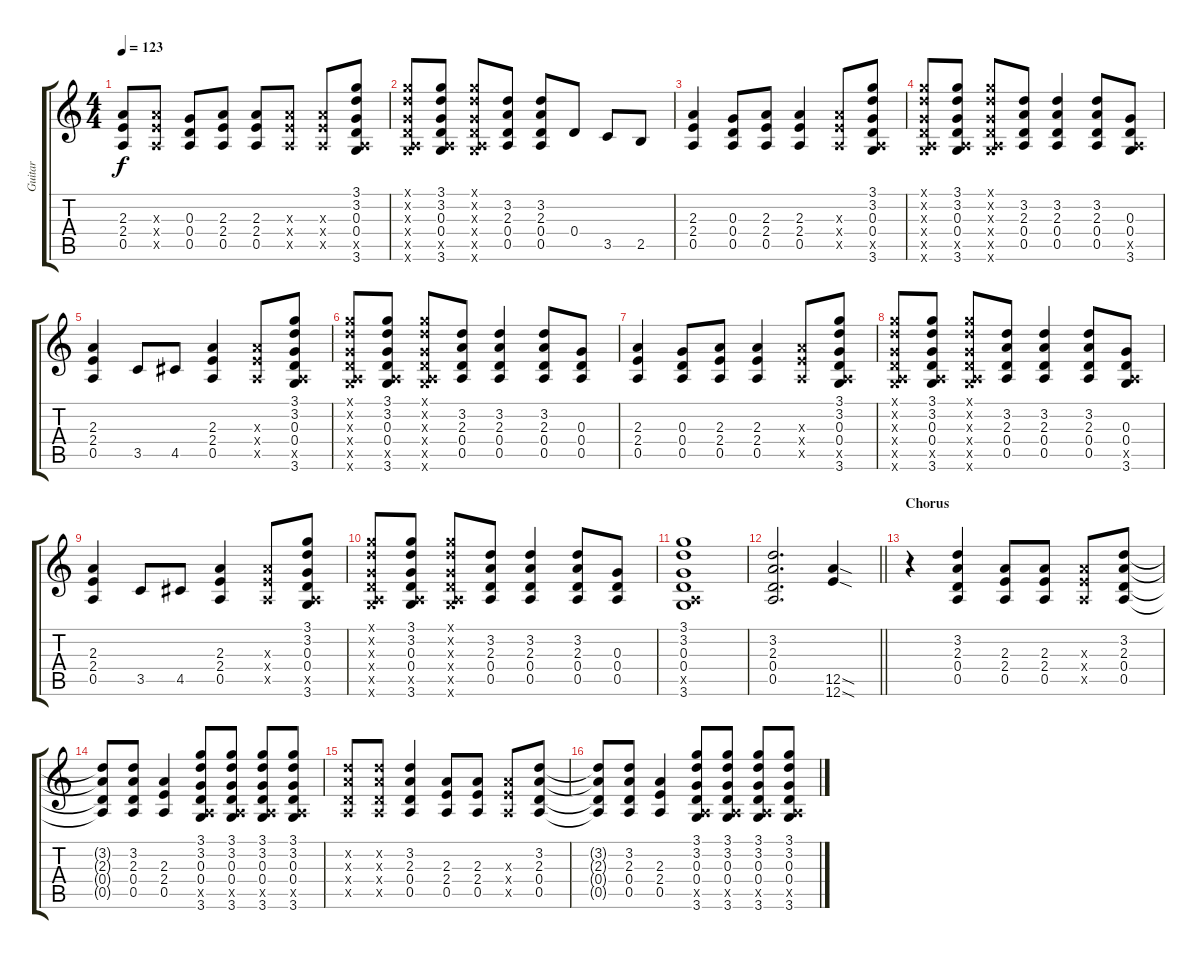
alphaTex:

\track ("Guitar" "Guitar") {instrument distortionguitar}
\staff {score tabs}
\tuning (E4 B3 G3 D3 A2 E2) {hide}
\ts (4 4)
\tempo 123
\clef g2
\ks c
(2.3 2.4 0.5).8{dy f} (2.3{x} 2.4{x} 0.5{x}).8 (0.3 0.4 0.5).8 (2.3 2.4 0.5).8 (2.3 2.4 0.5).8 (2.3{x} 2.4{x} 0.5{x}).8 (2.3{x} 2.4{x} 0.5{x}).8 (3.1 3.2 0.3 0.4 0.5{x} 3.6).8 |
(3.1{x} 3.2{x} 0.3{x} 0.4{x} 0.5{x} 3.6{x}).8 (3.1 3.2 0.3 0.4 0.5{x} 3.6).8 (3.1{x} 3.2{x} 0.3{x} 0.4{x} 0.5{x} 3.6{x}).8 (3.2 2.3 0.4 0.5).8 (3.2 2.3 0.4 0.5).8 0.4.8{volume 11} 3.5.8 2.5.8 |
(2.3 2.4 0.5).4 (0.3 0.4 0.5).8 (2.3 2.4 0.5).8 (2.3 2.4 0.5).4 (2.3{x} 2.4{x} 0.5{x}).8 (3.1 3.2 0.3 0.4 0.5{x} 3.6).8 |
(3.1{x} 3.2{x} 0.3{x} 0.4{x} 0.5{x} 3.6{x}).8 (3.1 3.2 0.3 0.4 0.5{x} 3.6).8 (3.1{x} 3.2{x} 0.3{x} 0.4{x} 0.5{x} 3.6{x}).8 (3.2 2.3 0.4 0.5).8 (3.2 2.3 0.4 0.5).4 (3.2 2.3 0.4 0.5).8 (0.3 0.4 0.5{x} 3.6).8 |
(2.3 2.4 0.5).4 3.5.8 4.5.8 (2.3 2.4 0.5).4 (2.3{x} 2.4{x} 0.5{x}).8 (3.1 3.2 0.3 0.4 0.5{x} 3.6).8 |
(3.1{x} 3.2{x} 0.3{x} 0.4{x} 0.5{x} 3.6{x}).8 (3.1 3.2 0.3 0.4 0.5{x} 3.6).8 (3.1{x} 3.2{x} 0.3{x} 0.4{x} 0.5{x} 3.6{x}).8 (3.2 2.3 0.4 0.5).8 (3.2 2.3 0.4 0.5).4 (3.2 2.3 0.4 0.5).8 (0.3 0.4 0.5).8 |
(2.3 2.4 0.5).4 (0.3 0.4 0.5).8 (2.3 2.4 0.5).8 (2.3 2.4 0.5).4 (2.3{x} 2.4{x} 0.5{x}).8 (3.1 3.2 0.3 0.4 0.5{x} 3.6).8 |
(3.1{x} 3.2{x} 0.3{x} 0.4{x} 0.5{x} 3.6{x}).8 (3.1 3.2 0.3 0.4 0.5{x} 3.6).8 (3.1{x} 3.2{x} 0.3{x} 0.4{x} 0.5{x} 3.6{x}).8 (3.2 2.3 0.4 0.5).8 (3.2 2.3 0.4 0.5).4 (3.2 2.3 0.4 0.5).8 (0.3 0.4 0.5{x} 3.6).8 |
(2.3 2.4 0.5).4 3.5.8 4.5.8 (2.3 2.4 0.5).4 (2.3{x} 2.4{x} 0.5{x}).8 (3.1 3.2 0.3 0.4 0.5{x} 3.6).8 |
(3.1{x} 3.2{x} 0.3{x} 0.4{x} 0.5{x} 3.6{x}).8 (3.1 3.2 0.3 0.4 0.5{x} 3.6).8 (3.1{x} 3.2{x} 0.3{x} 0.4{x} 0.5{x} 3.6{x}).8 (3.2 2.3 0.4 0.5).8 (3.2 2.3 0.4 0.5).4 (3.2 2.3 0.4 0.5).8 (0.3 0.4 0.5).8 |
(3.1 3.2 0.3 0.4 0.5{x} 3.6).1 |
\barLineRight lightlight
(3.2 2.3 0.4 0.5).2{d} (12.5{sod} 12.6{sod}).4 |
\section ("" "Chorus")
r.4 (3.2 2.3 0.4 0.5).4 (2.3 2.4 0.5).8 (2.3 2.4 0.5).8 (2.3{x} 2.4{x} 0.5{x}).8 (3.2 2.3 0.4 0.5).8 |
(3.2{t} 2.3{t} 0.4{t} 0.5{t}).8 (3.2 2.3 0.4 0.5).8 (2.3 2.4 0.5).4 (3.1 3.2 0.3 0.4 0.5{x} 3.6).8 (3.1 3.2 0.3 0.4 0.5{x} 3.6).8 (3.1 3.2 0.3 0.4 0.5{x} 3.6).8 (3.1 3.2 0.3 0.4 0.5{x} 3.6).8 |
(3.2{x} 2.3{x} 0.4{x} 0.5{x}).8 (3.2{x} 2.3{x} 0.4{x} 0.5{x}).8 (3.2 2.3 0.4 0.5).4 (2.3 2.4 0.5).8 (2.3 2.4 0.5).8 (2.3{x} 2.4{x} 0.5{x}).8 (3.2 2.3 0.4 0.5).8 |
(3.2{t} 2.3{t} 0.4{t} 0.5{t}).8 (3.2 2.3 0.4 0.5).8 (2.3 2.4 0.5).4 (3.1 3.2 0.3 0.4 0.5{x} 3.6).8 (3.1 3.2 0.3 0.4 0.5{x} 3.6).8 (3.1 3.2 0.3 0.4 0.5{x} 3.6).8 (3.1 3.2 0.3 0.4 0.5{x} 3.6).8
